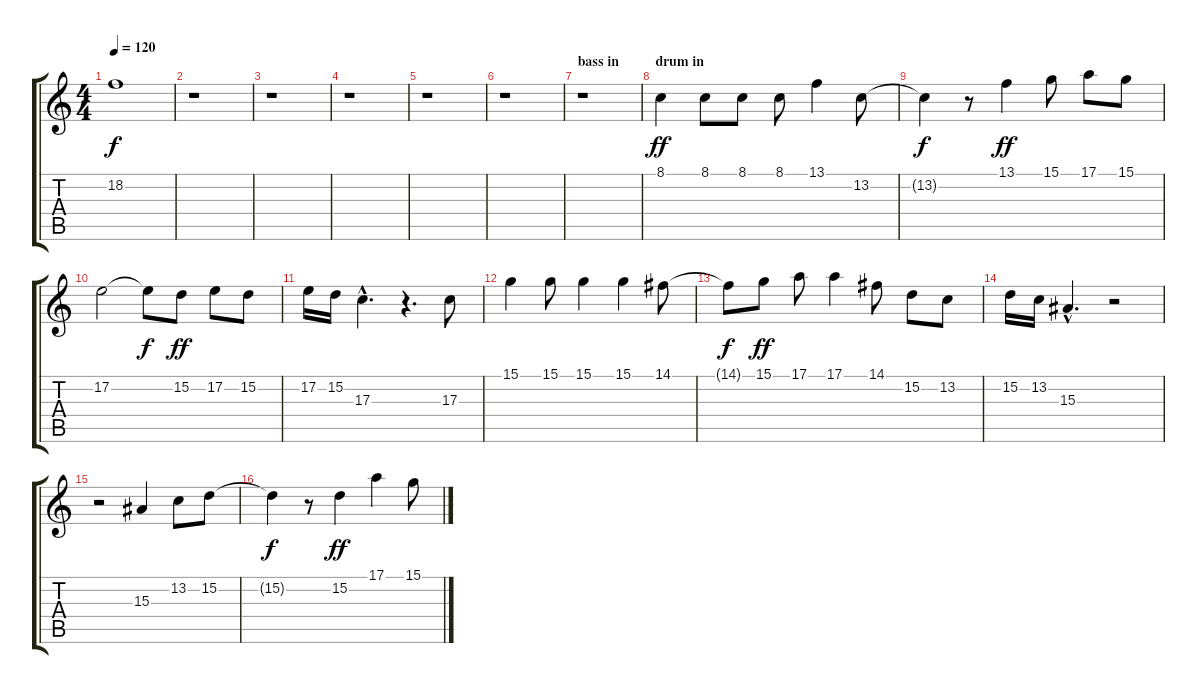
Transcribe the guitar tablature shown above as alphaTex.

\track "" {instrument acousticgrandpiano}
\staff {score tabs}
\tuning (E4 B3 G3 D3 A2 E2) {hide}
\ts (4 4)
\tempo 120
\clef g2
\ks c
18.2{t}.1{dy f} |
r.1 |
r.1 |
r.1 |
r.1 |
r.1 |
\section ("" "bass in")
r.1 |
\section ("" "drum in")
8.1.4{dy ff} 8.1.8 8.1.8 8.1.8 13.1.4 13.2.8 |
13.2{t}.4{dy f} r.8 13.1.4{dy ff} 15.1.8 17.1.8 15.1.8 |
17.2.2 17.2{t}.8{dy f} 15.2.8{dy ff} 17.2.8 15.2.8 |
17.2.16 15.2.16 17.3{hac}.4{d} r.4{d} 17.3.8 |
15.1.4 15.1.8 15.1.4 15.1.4 14.1.8 |
14.1{t}.8{dy f} 15.1.8{dy ff} 17.1.8 17.1.4 14.1.8 15.2.8 13.2.8 |
15.2.16 13.2.16 15.3{hac}.4{d} r.2 |
r.2 15.3.4 13.2.8 15.2.8 |
15.2{t}.4{dy f} r.8 15.2.4{dy ff} 17.1.4 15.1.8
